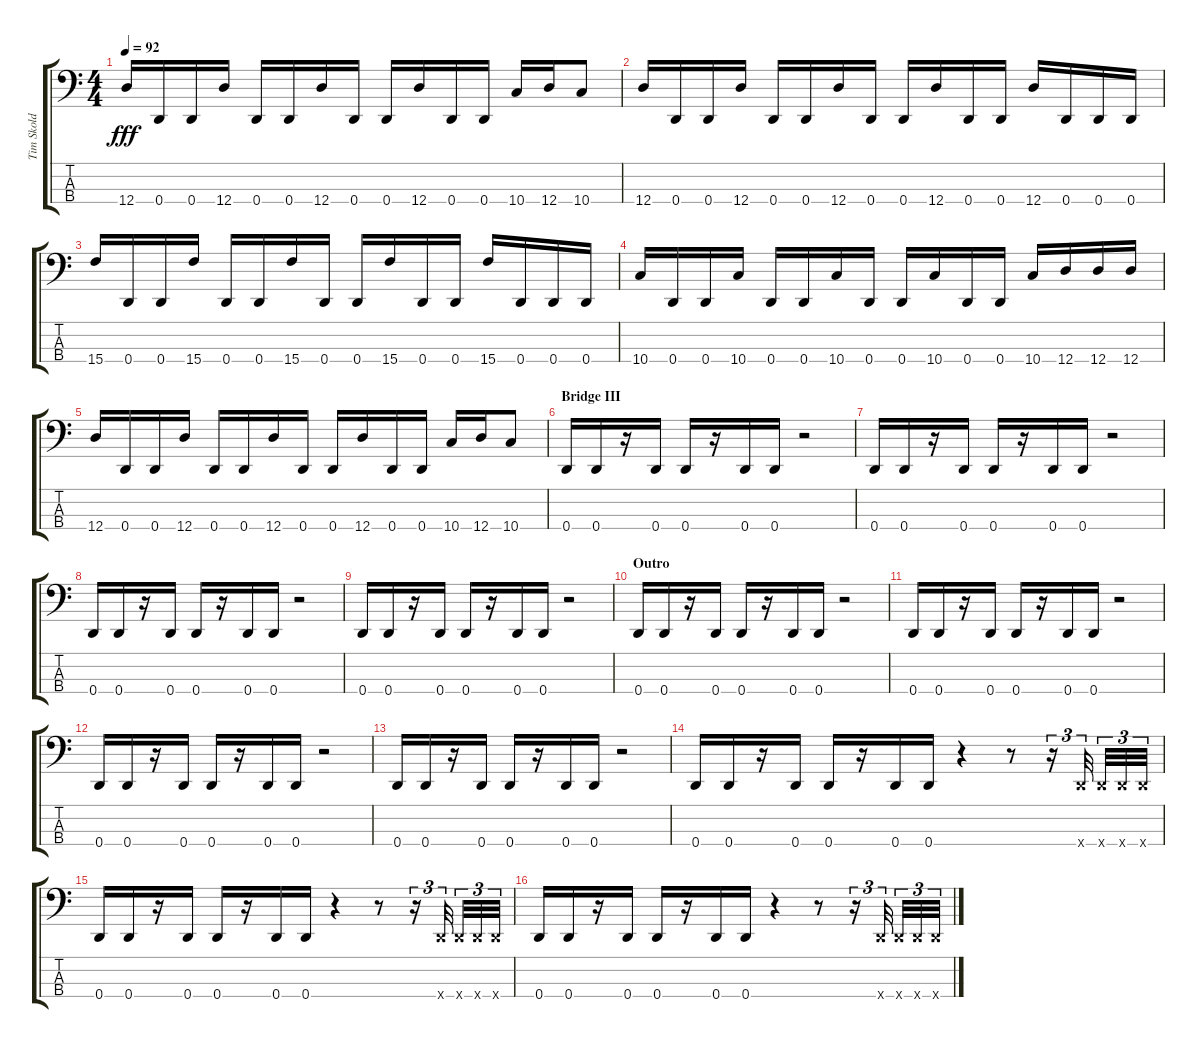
\track ("Tim Skold" "Tim Skold") {instrument electricbassfinger}
\staff {score tabs}
\tuning (G2 D2 A1 D1) {hide}
\ts (4 4)
\tempo 92
\clef f4
\ks c
12.4.16{dy fff} 0.4.16 0.4.16 12.4.16 0.4.16 0.4.16 12.4.16 0.4.16 0.4.16 12.4.16 0.4.16 0.4.16 10.4.16 12.4.16 10.4.8 |
12.4.16 0.4.16 0.4.16 12.4.16 0.4.16 0.4.16 12.4.16 0.4.16 0.4.16 12.4.16 0.4.16 0.4.16 12.4.16 0.4.16 0.4.16 0.4.16 |
15.4.16 0.4.16 0.4.16 15.4.16 0.4.16 0.4.16 15.4.16 0.4.16 0.4.16 15.4.16 0.4.16 0.4.16 15.4.16 0.4.16 0.4.16 0.4.16 |
10.4.16 0.4.16 0.4.16 10.4.16 0.4.16 0.4.16 10.4.16 0.4.16 0.4.16 10.4.16 0.4.16 0.4.16 10.4.16 12.4.16 12.4.16 12.4.16 |
12.4.16 0.4.16 0.4.16 12.4.16 0.4.16 0.4.16 12.4.16 0.4.16 0.4.16 12.4.16 0.4.16 0.4.16 10.4.16 12.4.16 10.4.8 |
\section ("" "Bridge III")
0.4.16 0.4.16 r.16 0.4.16 0.4.16 r.16 0.4.16 0.4.16 r.2 |
0.4.16 0.4.16 r.16 0.4.16 0.4.16 r.16 0.4.16 0.4.16 r.2 |
0.4.16 0.4.16 r.16 0.4.16 0.4.16 r.16 0.4.16 0.4.16 r.2 |
0.4.16 0.4.16 r.16 0.4.16 0.4.16 r.16 0.4.16 0.4.16 r.2 |
\section ("" "Outro")
0.4.16 0.4.16 r.16 0.4.16 0.4.16 r.16 0.4.16 0.4.16 r.2 |
0.4.16 0.4.16 r.16 0.4.16 0.4.16 r.16 0.4.16 0.4.16 r.2 |
0.4.16 0.4.16 r.16 0.4.16 0.4.16 r.16 0.4.16 0.4.16 r.2 |
0.4.16 0.4.16 r.16 0.4.16 0.4.16 r.16 0.4.16 0.4.16 r.2 |
0.4.16 0.4.16 r.16 0.4.16 0.4.16 r.16 0.4.16 0.4.16 r.4 r.8 r.16{tu (3 2)} 0.4{x}.32{tu (3 2) beam splitsecondary} 0.4{x}.32{tu (3 2)} 0.4{x}.32{tu (3 2)} 0.4{x}.32{tu (3 2)} |
0.4.16 0.4.16 r.16 0.4.16 0.4.16 r.16 0.4.16 0.4.16 r.4 r.8 r.16{tu (3 2)} 0.4{x}.32{tu (3 2) beam splitsecondary} 0.4{x}.32{tu (3 2)} 0.4{x}.32{tu (3 2)} 0.4{x}.32{tu (3 2)} |
0.4.16 0.4.16 r.16 0.4.16 0.4.16 r.16 0.4.16 0.4.16 r.4 r.8 r.16{tu (3 2)} 0.4{x}.32{tu (3 2) beam splitsecondary} 0.4{x}.32{tu (3 2)} 0.4{x}.32{tu (3 2)} 0.4{x}.32{tu (3 2)}
